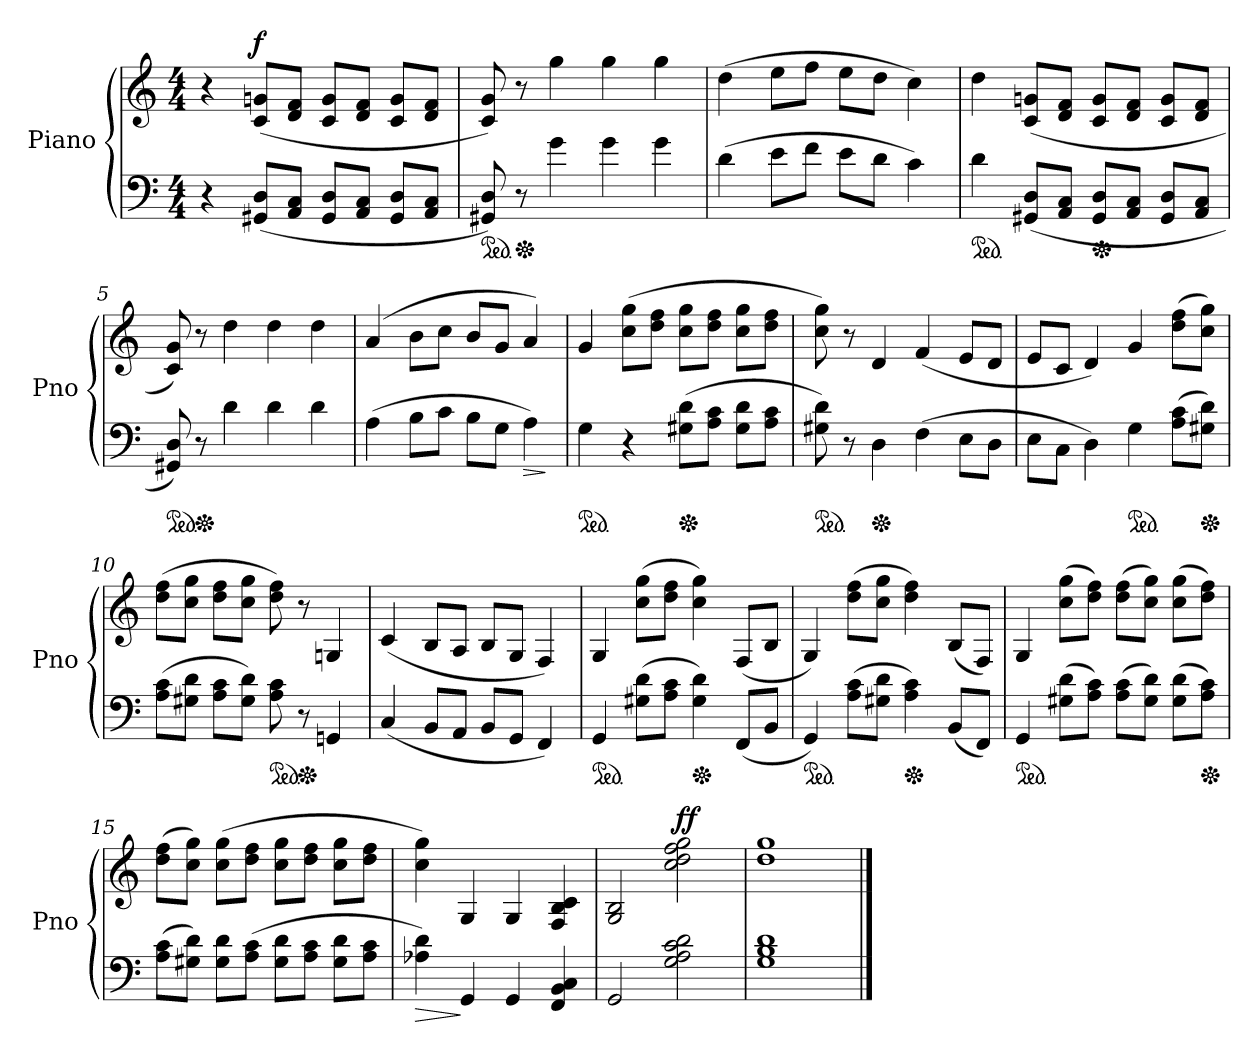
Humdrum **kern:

**kern	**dynam	**kern	**dynam
*part2	*part2	*part1	*part1
*staff2	*staff2	*staff1	*staff1
*I"Piano	*	*I"Piano	*
*I'Pno	*	*I'Pno	*
*clefF4	*	*clefG2	*
*M4/4	*	*M4/4	*
*MM108	*	*MM108	*
=1	=1	=1	=1
4r	.	4r	.
!	!	!	!LO:DY:a
(8GG#X/ 8D/L	.	(8c/ 8gn/L	f
8AA/ 8C/J	.	8d/ 8f/J	.
8GG#/ 8D/L	.	8c/ 8g/L	.
8AA/ 8C/J	.	8d/ 8f/J	.
8GG#/ 8D/L	.	8c/ 8g/L	.
8AA/ 8C/J	.	8d/ 8f/J	.
=2	=2	=2	=2
*ped	*	*	*
8GG#X/ 8D/)	.	8c/ 8g/)	.
*Xped	*	*	*
8r	.	8r	.
4g\	.	4gg\	.
4g\	.	4gg\	.
4g\	.	4gg\	.
=3	=3	=3	=3
(4d\	.	(4dd\	.
8e\L	.	8ee\L	.
8f\J	.	8ff\J	.
8e\L	.	8ee\L	.
8d\J	.	8dd\J	.
4c\)	.	4cc\)	.
!!LO:LB:g=z
=4	=4	=4	=4
*ped	*	*	*
4d\	.	4dd\	.
(8GG#X/ 8D/L	.	(8c/ 8gn/L	.
8AA/ 8C/J	.	8d/ 8f/J	.
*Xped	*	*	*
8GG#/ 8D/L	.	8c/ 8g/L	.
8AA/ 8C/J	.	8d/ 8f/J	.
8GG#/ 8D/L	.	8c/ 8g/L	.
8AA/ 8C/J	.	8d/ 8f/J	.
=5	=5	=5	=5
*ped	*	*	*
8GG#X/ 8D/)	.	8c/ 8g/)	.
*Xped	*	*	*
8r	.	8r	.
4d\	.	4dd\	.
4d\	.	4dd\	.
4d\	.	4dd\	.
=6	=6	=6	=6
(4A\	.	(4a/	.
8B\L	.	8b\L	.
8c\J	.	8cc\J	.
8B\L	.	8b/L	.
8G\J	.	8g/J	.
!	!LO:HP:b	!	!
4A\)	>	4a/)	.
.	]	.	.
!!LO:LB:g=z
=7	=7	=7	=7
*ped	*	*	*
4G\	.	4g/	.
4r	.	(8cc\ 8gg\L	.
.	.	8dd\ 8ff\J	.
*Xped	*	*	*
(8G#X\ 8d\L	.	8cc\ 8gg\L	.
8A\ 8c\J	.	8dd\ 8ff\J	.
8G#\ 8d\L	.	8cc\ 8gg\L	.
8A\ 8c\J	.	8dd\ 8ff\J	.
=8	=8	=8	=8
*ped	*	*	*
8G#X\ 8d\)	.	8cc\ 8gg\)	.
8r	.	8r	.
*Xped	*	*	*
4D\	.	4d/	.
(4F\	.	(4f/	.
8E\L	.	8e/L	.
8D\J	.	8d/J	.
=9	=9	=9	=9
8E\L	.	8e/L	.
8C\J	.	8c/J	.
4D\)	.	4d/)	.
*ped	*	*	*
4G\	.	4g/	.
(8A\ 8c\L	.	(8dd\ 8ff\L	.
*Xped	*	*	*
8G#X\ 8d\J)	.	8cc\ 8gg\J)	.
!!LO:LB:g=z
=10	=10	=10	=10
(8A\ 8c\L	.	(8dd\ 8ff\L	.
8G#X\ 8d\J	.	8cc\ 8gg\J	.
8A\ 8c\L	.	8dd\ 8ff\L	.
8G#\ 8d\J)	.	8cc\ 8gg\J	.
*ped	*	*	*
8A\ 8c\	.	8dd\ 8ff\)	.
*Xped	*	*	*
8r	.	8r	.
4GGn/	.	4Gn/	.
=11	=11	=11	=11
(4C/	.	(4c/	.
8BB/L	.	8B/L	.
8AA/J	.	8A/J	.
8BB/L	.	8B/L	.
8GG/J	.	8G/J	.
4FF/)	.	4F/)	.
=12	=12	=12	=12
*ped	*	*	*
4GG/	.	4G/	.
(8G#X\ 8d\L	.	(8cc\ 8gg\L	.
8A\ 8c\J	.	8dd\ 8ff\J	.
*Xped	*	*	*
4G#\ 4d\)	.	4cc\ 4gg\)	.
(8FF/L	.	(8F/L	.
8BB/J	.	8B/J	.
=13	=13	=13	=13
*ped	*	*	*
4GG/)	.	4G/)	.
(8A\ 8c\L	.	(8dd\ 8ff\L	.
8G#X\ 8d\J	.	8cc\ 8gg\J	.
*Xped	*	*	*
4A\ 4c\)	.	4dd\ 4ff\)	.
(8BB/L	.	(8B/L	.
8FF/J)	.	8F/J)	.
!!LO:LB:g=z
=14	=14	=14	=14
*ped	*	*	*
4GG/	.	4G/	.
(8G#X\ 8d\L	.	(8cc\ 8gg\L	.
8A\ 8c\J)	.	8dd\ 8ff\J)	.
(8A\ 8c\L	.	(8dd\ 8ff\L	.
8G#\ 8d\J)	.	8cc\ 8gg\J)	.
(8G#\ 8d\L	.	(8cc\ 8gg\L	.
*Xped	*	*	*
8A\ 8c\J)	.	8dd\ 8ff\J)	.
=15	=15	=15	=15
(8A\ 8c\L	.	(8dd\ 8ff\L	.
8G#X\ 8d\J)	.	8cc\ 8gg\J)	.
8G#\ 8d\L	.	(8cc\ 8gg\L	.
(8A\ 8c\J	.	8dd\ 8ff\J	.
8G#\ 8d\L	.	8cc\ 8gg\L	.
8A\ 8c\J	.	8dd\ 8ff\J	.
8G#\ 8d\L	.	8cc\ 8gg\L	.
8A\ 8c\J	.	8dd\ 8ff\J	.
=16	=16	=16	=16
!	!LO:HP:b	!	!
4A-X\ 4d\)	>	4cc\ 4gg\)	.
4GG/	]	4G/	.
4GG/	.	4G/	.
4FF/ 4BB/ 4C/	.	4F/ 4B/ 4c/	.
=17	=17	=17	=17
2GG/	.	2G/ 2B/	.
!	!	!	!LO:DY:a
2G\ 2A\ 2c\ 2d\	.	2cc\ 2dd\ 2ff\ 2gg\	ff
=18	=18	=18	=18
1G/ 1B/ 1d/	.	1dd/ 1gg/	.
==	==	==	==
*-	*-	*-	*-
